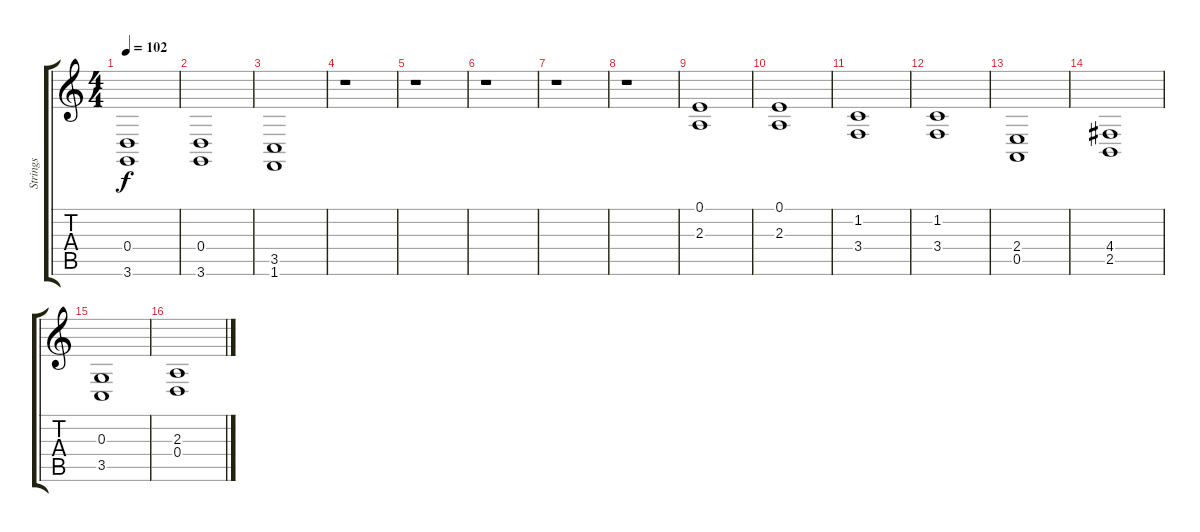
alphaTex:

\track ("Strings" "Strings") {instrument pad2warm}
\staff {score tabs}
\tuning (E4 B3 G3 D3 A2 E2) {hide}
\ts (4 4)
\tempo 102
\clef g2
\ks c
(0.4 3.6).1{dy f} |
(0.4 3.6).1 |
(3.5 1.6).1 |
r.1 |
r.1 |
r.1 |
r.1 |
r.1 |
(0.1 2.3).1 |
(0.1 2.3).1 |
(1.2 3.4).1 |
(1.2 3.4).1 |
(2.4 0.5).1 |
(4.4 2.5).1 |
(0.3 3.5).1 |
(2.3 0.4).1
